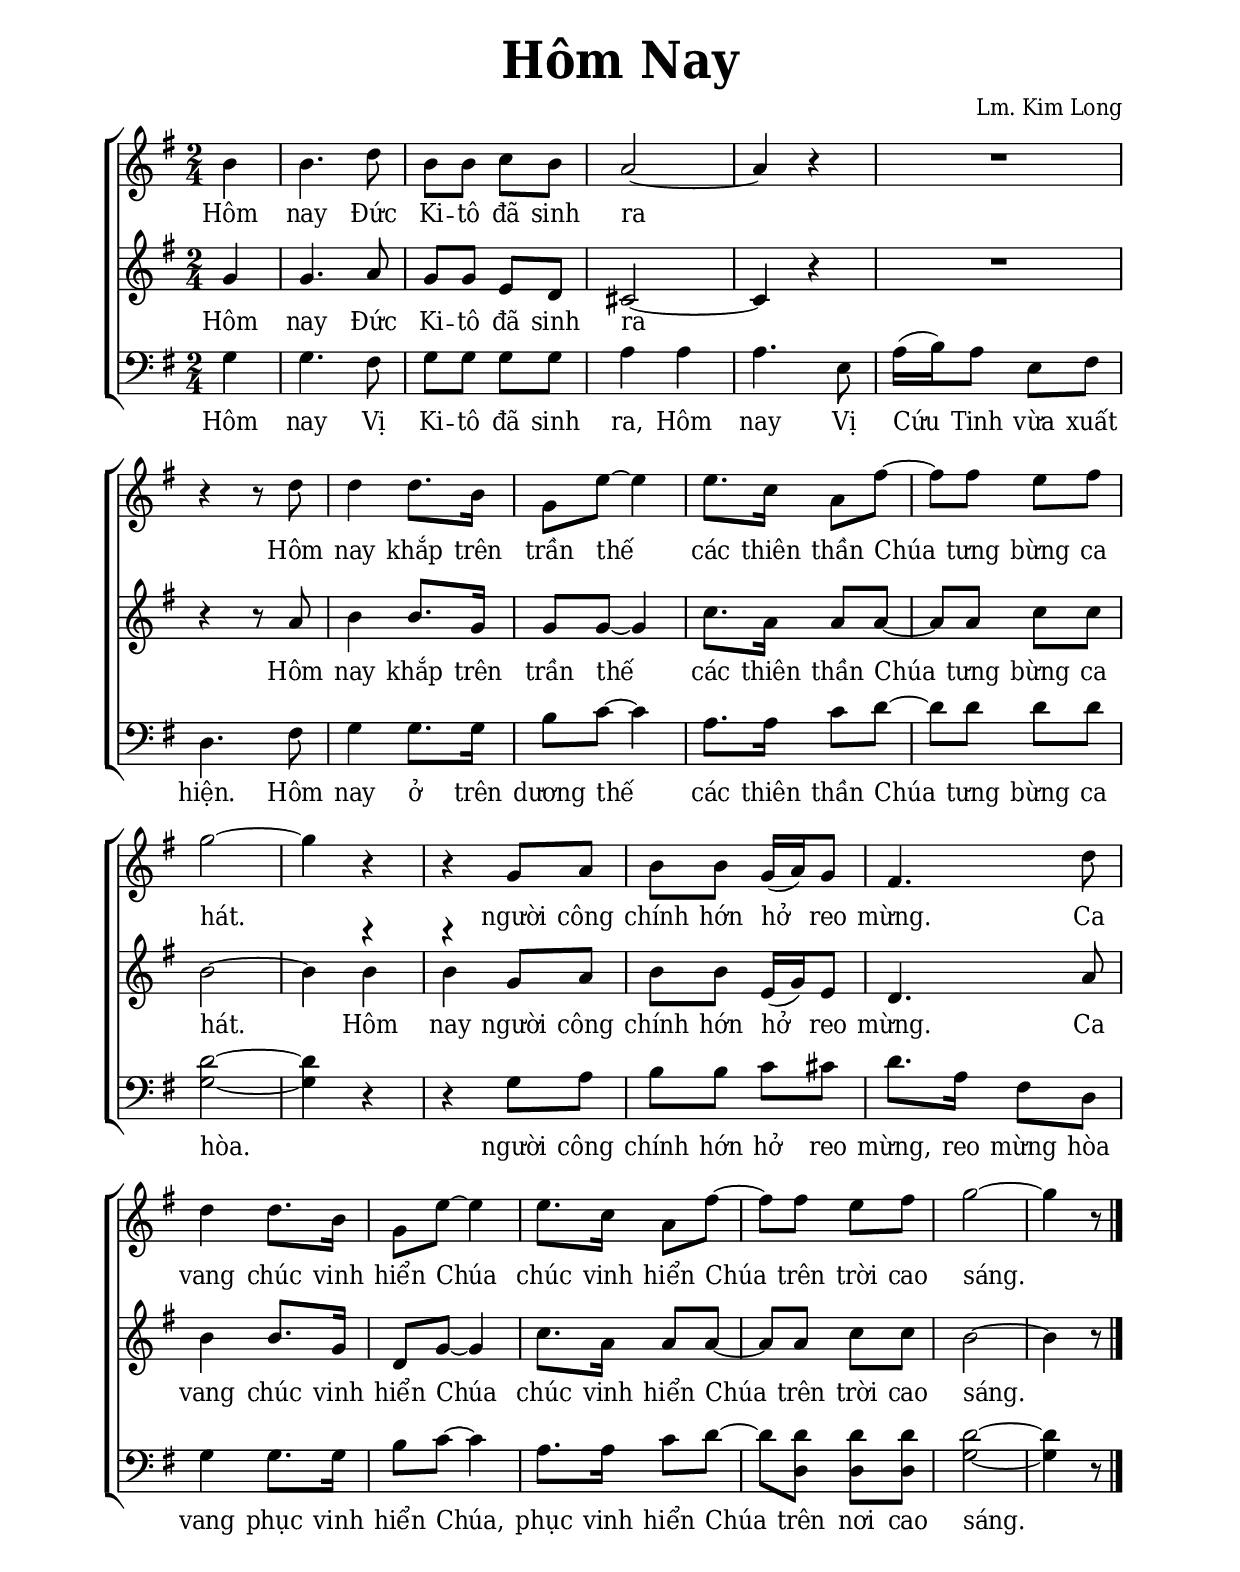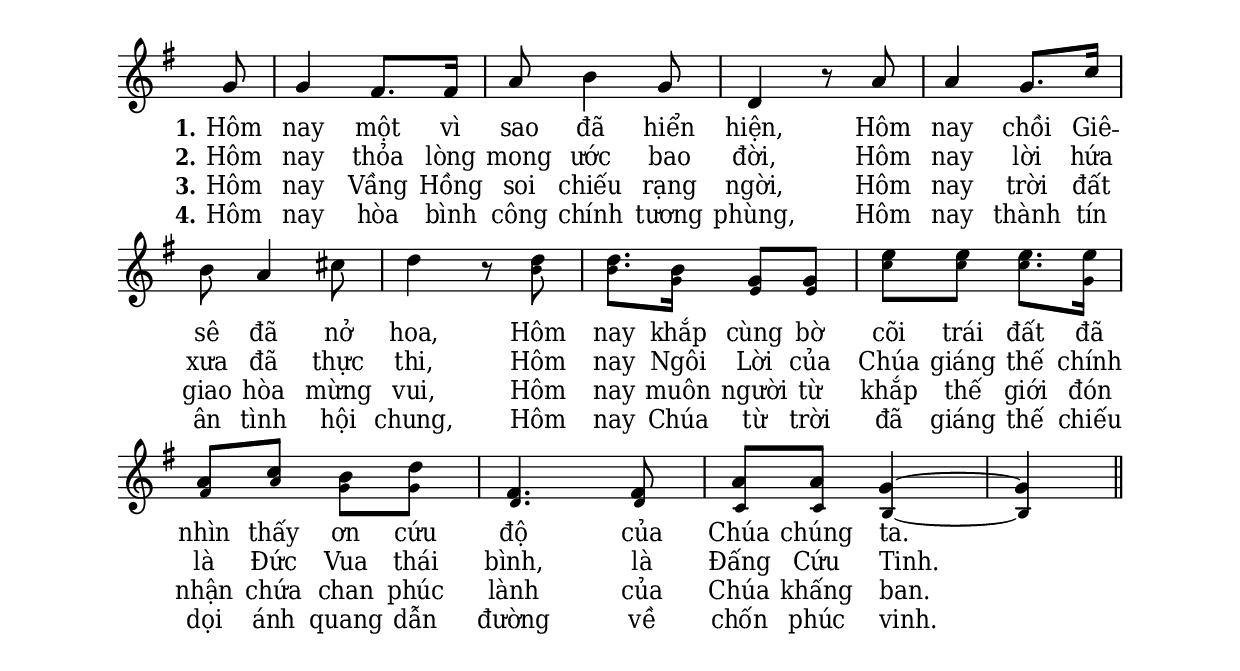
% Cài đặt chung
\version "2.22.1"
\include "english.ly"

\header {
  title = \markup { \fontsize #3 "Hôm Nay" }
  composer = "Lm. Kim Long"
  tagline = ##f
}

% Nhạc
nhacDiepKhucSop = \relative c'' {
  \autoPageBreaksOff
  \partial 4 b4 |
  b4. d8 |
  b b c b |
  a2 ~ |
  a4 r |
  R2
  r4 r8 d |
  d4 d8. b16 |
  g8 e' ~ e4 |
  e8. c16 a8 fs' ~ |
  fs fs e fs |
  g2 ~ |
  g4 r |
  r g,8 a |
  b b g16 (a) g8 |
  fs4. d'8 |
  d4 d8. b16 |
  g8 e' ~ e4 |
  e8. c16 a8 fs' ~ |
  fs fs e fs |
  g2 ~ |
  g4 r8 \bar "|."
}

nhacDiepKhucAlto = \relative c'' {
  g4 |
  g4. a8 |
  g g e d |
  cs2 ~ |
  cs4 r |
  R2
  r4 r8 a' |
  b4 b8. g16 |
  g8 g ~ g4 |
  c8. a16 a8 a ~ |
  a a c c |
  b2 ~ |
  b4
  b ^\markup { \rest #"4" }
  |
  b ^\markup { \rest #"4" }
  \tweak font-size #0
  g8
  \tweak font-size #0
  a |
  \tweak font-size #0
  b
  \tweak font-size #0
  b e,16 (g) e8 |
  d4. a'8 |
  b4 b8. g16 |
  d8 g ~ g4 |
  c8. a16 a8 a ~ |
  a a c c |
  b2 ~ |
  b4 r8
}

nhacDiepKhucBas = \relative c' {
  g4 |
  g4. fs8 |
  g g g g |
  a4 a |
  a4. e8 |
  a16 (b) a8 e fs |
  d4. fs8 |
  g4 g8. g16 |
  b8 c ~ c4 |
  a8. a16 c8 d ~ |
  d d d d |
  <d g,>2 ~ |
  <d g,>4 r |
  r g,8 a |
  b b c cs |
  d8. a16 fs8 d |
  g4 g8. g16 |
  b8 c ~ c4 |
  a8. a16 c8 d ~ |
  d <d d,> <d d,> <d d,> |
  <d g,>2 ~ |
  <d g,>4 r8
}

nhacPhienKhucSop = \relative c'' {
  \partial 8 g8 |
  g4 fs8. fs16 |
  a8 b4 g8 |
  d4 r8 a' |
  a4 g8. c16 |
  b8 a4 cs8 |
  d4 r8 d |
  d8. b16 g8 g |
  e' e e8. e16 |
  a,8 c b d |
  fs,4. fs8 |
  a a g4 ~ |
  g \bar "||"
}

nhacPhienKhucAlto = \relative c'' {
  g8 |
  g4 fs8. fs16 |
  a8 b4 g8 |
  d4 r8 a' |
  a4 g8. c16 |
  b8 a4 cs8 |
  d4 r8 b8 |
  b8. g16 e8 e |
  c' c c8. g16 |
  fs8 a g g |
  d4. d8 |
  c c b4 ~ |
  b
}

% Lời
loiDiepKhucSop = \lyricmode {
  Hôm nay Đức Ki -- tô đã sinh ra
  Hôm nay khắp trên trần thế
  các thiên thần Chúa tưng bừng ca hát.
   người công chính hớn hở reo mừng.
  Ca vang chúc vinh hiển Chúa
  chúc vinh hiển Chúa trên trời cao sáng.
}

loiDiepKhucAlto = \lyricmode {
  Hôm nay Đức Ki -- tô đã sinh ra
  Hôm nay khắp trên trần thế
  các thiên thần Chúa tưng bừng ca hát.
  Hôm nay người công chính hớn hở reo mừng.
  Ca vang chúc vinh hiển Chúa
  chúc vinh hiển Chúa trên trời cao sáng.
}

loiDiepKhucBas = \lyricmode {
  Hôm nay Vị Ki -- tô đã sinh ra,
  Hôm nay Vị Cứu Tinh vừa xuất hiện.
  Hôm nay ở trên dương thế
  các thiên thần Chúa tưng bừng ca hòa.
  người công chính hớn hở reo mừng,
  reo mừng hòa vang phục vinh hiển Chúa,
  phục vinh hiển Chúa trên nơi cao sáng.
}

loiPhienKhucSopMot = \lyricmode {
  \set stanza = "1."
  Hôm nay một vì sao đã hiển hiện,
  Hôm nay chồi Giê -- sê đã nở hoa,
  Hôm nay khắp cùng bờ cõi trái đất đã nhìn thấy
  ơn cứu độ của Chúa chúng ta.
}

loiPhienKhucSopHai = \lyricmode {
  \set stanza = "2."
  Hôm nay thỏa lòng mong ước bao đời,
  Hôm nay lời hứa xưa đã thực thi,
  Hôm nay Ngôi Lời của Chúa giáng thế
  chính là Đức Vua thái bình,
  là Đấng Cứu Tinh.
}

loiPhienKhucSopBa = \lyricmode {
  \set stanza = "3."
  Hôm nay Vầng Hồng soi chiếu rạng ngời,
  Hôm nay trời đất giao hòa mừng vui,
  Hôm nay muôn người từ khắp thế giới
  đón nhận chứa chan phúc lành của Chúa khấng ban.
}

loiPhienKhucSopBon = \lyricmode {
  \set stanza = "4."
  Hôm nay hòa bình công chính tương phùng,
  Hôm nay thành tín ân tình hội chung,
  Hôm nay Chúa từ trời đã giáng thế
  chiếu dọi ánh quang dẫn đường về chốn phúc vinh.
}

% Dàn trang
\paper {
  #(set-paper-size "a4")
  top-margin = 20\mm
  bottom-margin = 20\mm
  left-margin = 20\mm
  right-margin = 20\mm
  indent = #0
  #(define fonts
    (make-pango-font-tree
      "Deja Vu Serif Condensed"
      "Deja Vu Serif Condensed"
      "Deja Vu Serif Condensed"
      (/ 20 20)))
  print-page-number = #f
  %page-count = #1
}

TongNhip = {
  \key g \major \time 2/4
  \set Timing.beamExceptions = #'()
  \set Timing.baseMoment = #(ly:make-moment 1/4)
  \set Timing.beatStructure = #'(1 1)
}

% Đổi kích thước nốt cho bè phụ
notBePhu =
#(define-music-function (font-size music) (number? ly:music?)
   (for-some-music
     (lambda (m)
       (if (music-is-of-type? m 'rhythmic-event)
           (begin
             (set! (ly:music-property m 'tweaks)
                   (cons `(font-size . ,font-size)
                         (ly:music-property m 'tweaks)))
             #t)
           #f))
     music)
   music)

\score {
  \new ChoirStaff <<
    \new Staff <<
        \clef treble
        \new Voice = beSop {
          \TongNhip \nhacDiepKhucSop
        }
      \new Lyrics \lyricsto beSop \loiDiepKhucSop
    >>
    \new Staff <<
        \clef treble
        \new Voice = beAlto {
          \TongNhip \nhacDiepKhucAlto
        }
      \new Lyrics \lyricsto beAlto \loiDiepKhucAlto
    >>
    \new Staff <<
        \clef bass
        \new Voice = beBas {
          \TongNhip \nhacDiepKhucBas
        }
      \new Lyrics \lyricsto beBas \loiDiepKhucBas
    >>
  >>
  \layout {
    \override Lyrics.LyricSpace.minimum-distance = #1
    \override LyricHyphen.minimum-distance = #1
    \override Score.BarNumber.break-visibility = ##(#f #f #f)
    \override Score.SpacingSpanner.uniform-stretching = ##t
  }
}

\pageBreak

\score {
  \new ChoirStaff <<
    \new Staff \with {
        \consists "Merge_rests_engraver"
        printPartCombineTexts = ##f
      }
      <<
      \new Voice \TongNhip \partCombine 
        \nhacPhienKhucSop
        \notBePhu -2 { \nhacPhienKhucAlto }
      \new NullVoice = beSop \nhacPhienKhucSop
      \new Lyrics \lyricsto beSop \loiPhienKhucSopMot
      \new Lyrics \lyricsto beSop \loiPhienKhucSopHai
      \new Lyrics \lyricsto beSop \loiPhienKhucSopBa
      \new Lyrics \lyricsto beSop \loiPhienKhucSopBon
      >>
  >>
  \layout {
    \override Staff.TimeSignature.transparent = ##t
    \override Lyrics.LyricSpace.minimum-distance = #1
    \override LyricHyphen.minimum-distance = #1
    \override Score.BarNumber.break-visibility = ##(#f #f #f)
    \override Score.SpacingSpanner.uniform-stretching = ##t
  }
}